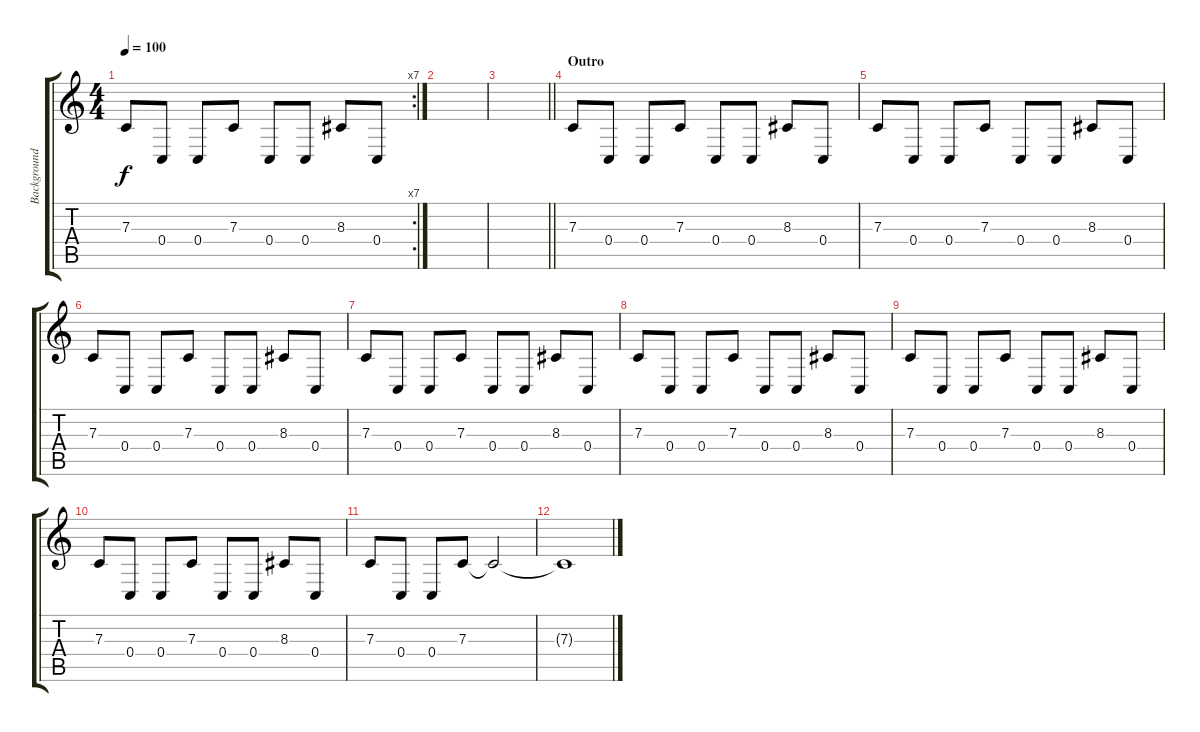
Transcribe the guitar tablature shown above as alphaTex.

\track ("Background" "Background") {instrument fx7echoes}
\staff {score tabs}
\tuning (D4 A3 F3 C3 G2 C2) {hide}
\rc 7
\ts (4 4)
\tempo 100
\clef g2
\ks c
7.3.8{dy f} 0.4.8 0.4.8 7.3.8 0.4.8 0.4.8 8.3.8 0.4.8 |
|
\barLineRight lightlight
|
\section ("" "Outro")
7.3.8{volume 10} 0.4.8 0.4.8 7.3.8 0.4.8 0.4.8 8.3.8 0.4.8 |
7.3.8 0.4.8 0.4.8 7.3.8 0.4.8 0.4.8 8.3.8 0.4.8 |
7.3.8 0.4.8 0.4.8 7.3.8 0.4.8 0.4.8 8.3.8 0.4.8 |
7.3.8 0.4.8 0.4.8 7.3.8 0.4.8 0.4.8 8.3.8 0.4.8 |
7.3.8 0.4.8 0.4.8 7.3.8 0.4.8 0.4.8 8.3.8 0.4.8 |
7.3.8 0.4.8 0.4.8 7.3.8 0.4.8 0.4.8 8.3.8 0.4.8 |
7.3.8 0.4.8 0.4.8 7.3.8 0.4.8 0.4.8 8.3.8 0.4.8 |
7.3.8 0.4.8 0.4.8 7.3.8 7.3{t}.2{volume 0} |
7.3{t}.1
